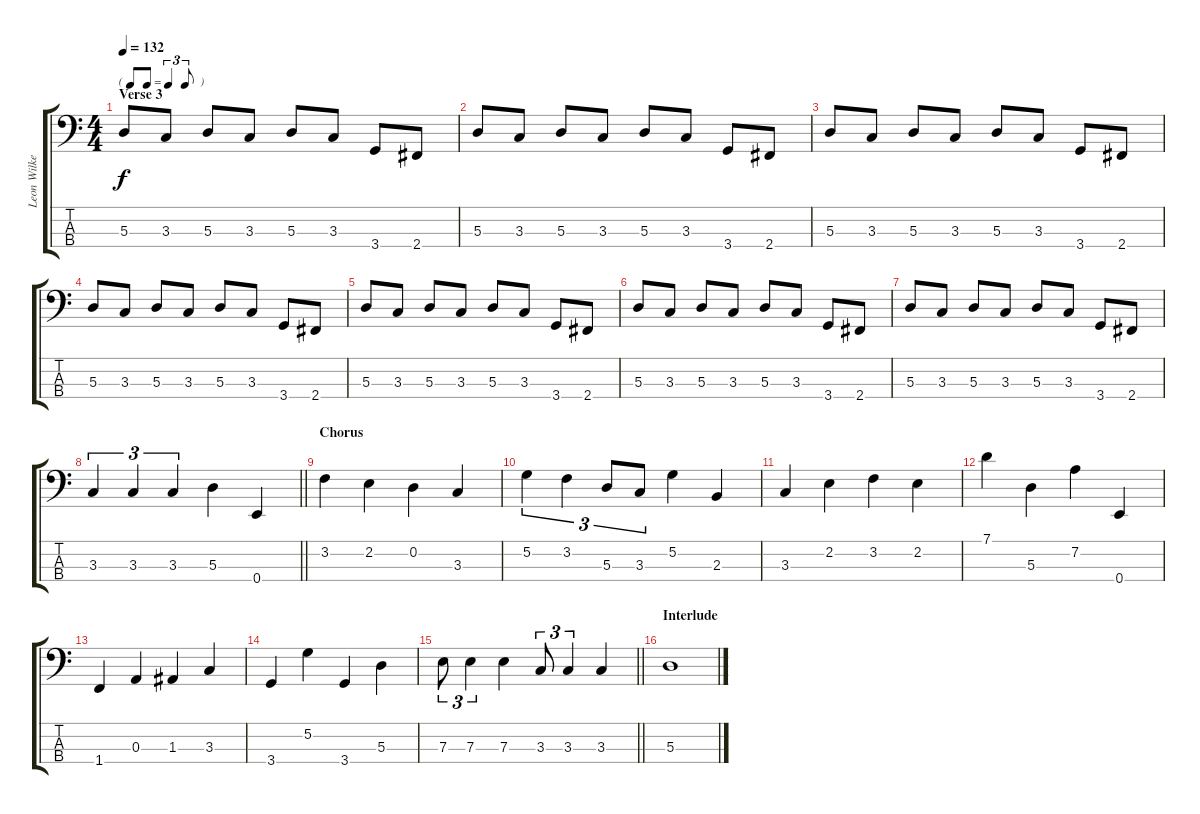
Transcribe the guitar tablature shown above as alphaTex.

\track ("Leon Wilkeson (Bass)" "Leon Wilke") {instrument electricbasspick}
\staff {score tabs}
\tuning (G2 D2 A1 E1) {hide}
\ts (4 4)
\tf triplet8th
\section ("" "Verse 3")
\tempo 132
\clef f4
\ks c
5.3.8{dy f} 3.3.8 5.3.8 3.3.8 5.3.8 3.3.8 3.4.8 2.4.8 |
5.3.8 3.3.8 5.3.8 3.3.8 5.3.8 3.3.8 3.4.8 2.4.8 |
5.3.8 3.3.8 5.3.8 3.3.8 5.3.8 3.3.8 3.4.8 2.4.8 |
5.3.8 3.3.8 5.3.8 3.3.8 5.3.8 3.3.8 3.4.8 2.4.8 |
5.3.8 3.3.8 5.3.8 3.3.8 5.3.8 3.3.8 3.4.8 2.4.8 |
5.3.8 3.3.8 5.3.8 3.3.8 5.3.8 3.3.8 3.4.8 2.4.8 |
5.3.8 3.3.8 5.3.8 3.3.8 5.3.8 3.3.8 3.4.8 2.4.8 |
\barLineRight lightlight
3.3.4{tu (3 2)} 3.3.4{tu (3 2)} 3.3.4{tu (3 2)} 5.3.4 0.4.4 |
\section ("" "Chorus")
3.2.4 2.2.4 0.2.4 3.3.4 |
5.2.4{tu (3 2)} 3.2.4{tu (3 2)} 5.3.8{tu (3 2)} 3.3.8{tu (3 2)} 5.2.4 2.3.4 |
3.3.4 2.2.4 3.2.4 2.2.4 |
7.1.4 5.3.4 7.2.4 0.4.4 |
1.4.4 0.3.4 1.3.4 3.3.4 |
3.4.4 5.2.4 3.4.4 5.3.4 |
\barLineRight lightlight
7.3.8{tu (3 2)} 7.3.4{tu (3 2)} 7.3.4 3.3.8{tu (3 2)} 3.3.4{tu (3 2)} 3.3.4 |
\section ("" "Interlude")
5.3.1
